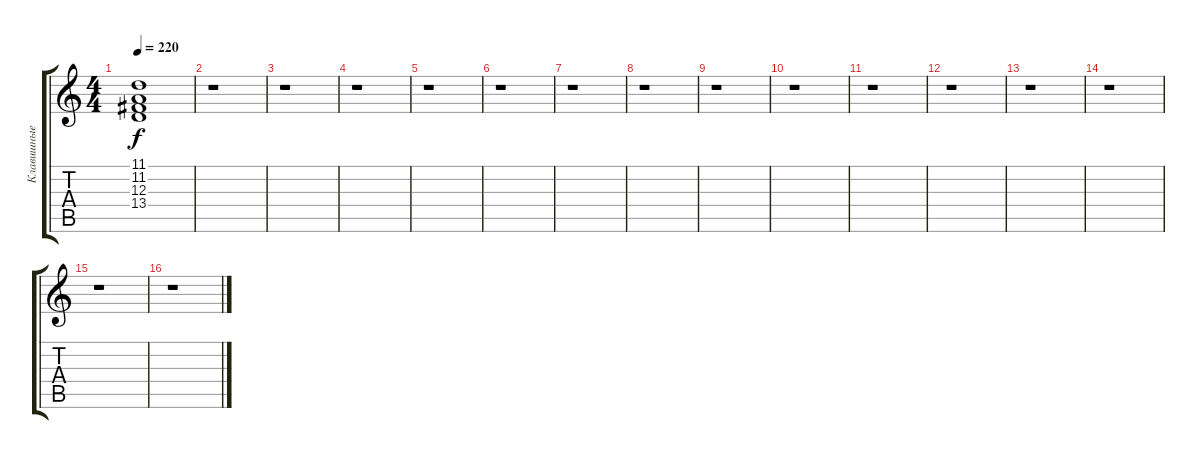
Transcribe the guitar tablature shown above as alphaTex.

\track ("Клавишные ( left )" "Клавишные ") {instrument stringensemble1}
\staff {score tabs}
\tuning (Eb4 Bb3 Gb3 Db3 Ab2 Eb2) {hide}
\ts (4 4)
\tempo 220
\clef g2
\ks c
(11.1 11.2 12.3 13.4).1{dy f} |
r.1 |
r.1 |
r.1 |
r.1 |
r.1 |
r.1 |
r.1 |
r.1 |
r.1 |
r.1 |
r.1 |
r.1 |
r.1 |
r.1 |
r.1
